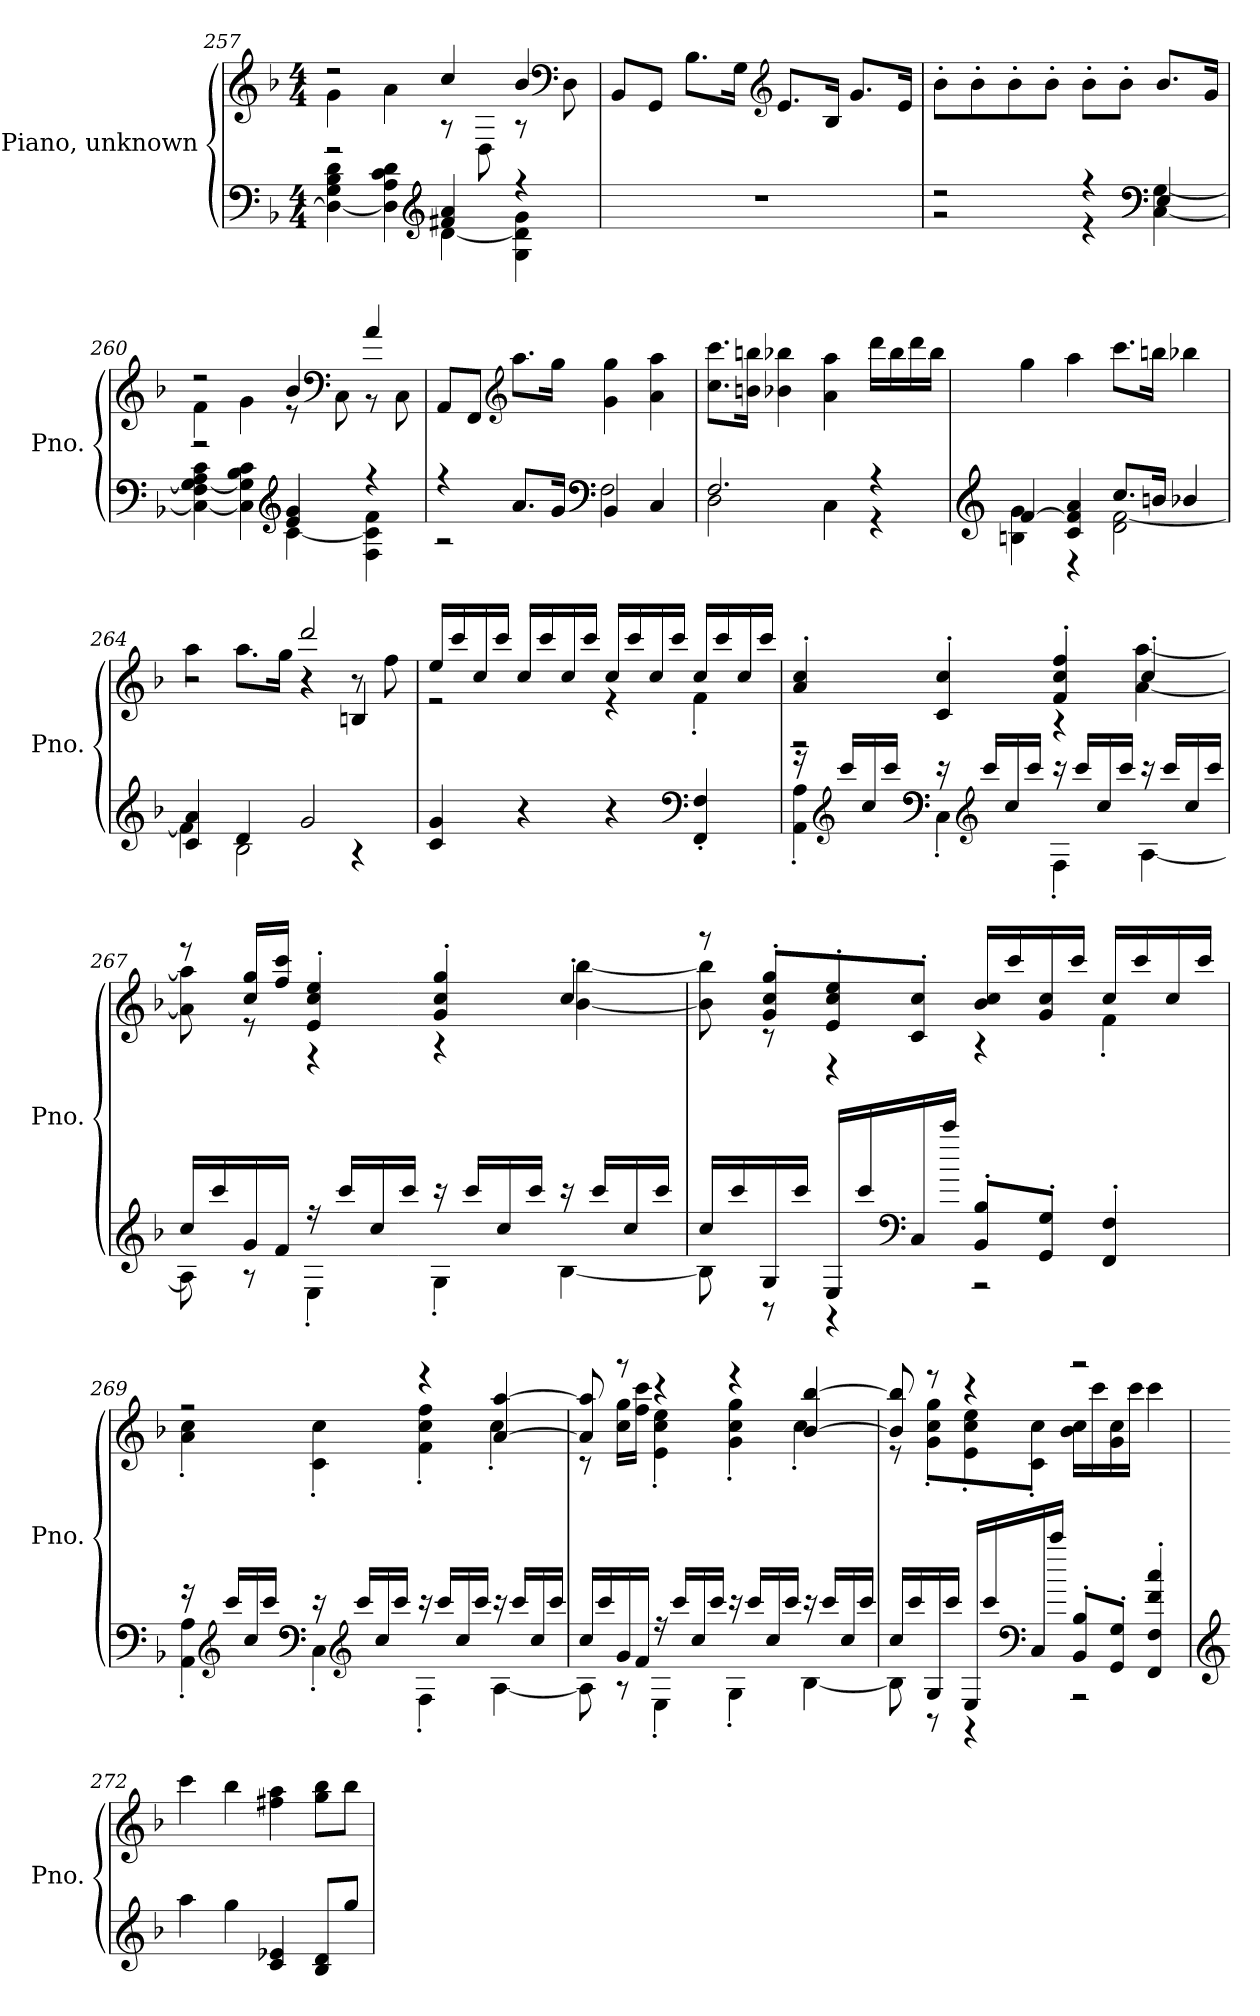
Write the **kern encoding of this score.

**kern	**kern
*part1	*part1
*staff2	*staff1
*I"Piano, unknown	*
*I'Pno.	*
*clefF4	*clefG2
*k[b-]	*k[b-]
*M4/4	*M4/4
=257	=257
*^	*^
2r	4D\_ 4G\ 4B-\ 4d\	2r	4g\
.	4D\] 4A\ 4c\ 4d\	.	4a\
*clefG2	*	*	*
4f#X/ 4a/	[4d\	4cc/	8r
.	.	.	8D\
4r	4G\ 4d\] 4g\	4b-/	8r
*	*	*clefF4	*
.	.	.	8D\
*v	*v	*	*
*	*v	*v
=258	=258
1r	8BB-/L
.	8GG/J
.	8.B-\L
.	16G\Jk
*	*clefG2
.	8.e/L
.	16B-/Jk
.	8.g/L
.	16e/Jk
!!LO:LB:g=z
=259	=259
*^	*
2r	2r	8b-'\L
.	.	8b-'\
.	.	8b-'\
.	.	8b-'\J
4r	4r	8b-'\L
.	.	8b-'\J
*clefF4	*	*
4E/	[4C\ [4G\	8.b-/L
.	.	16g/Jk
=260	=260	=260
*	*	*^
2r	4C\_ 4F\ 4G\_ 4A\ 4c\	2r	4f\
.	4C\] 4G\] 4B-\ 4c\	.	4g\
*clefG2	*	*	*
4e/ 4g/	[4c\	4b-/	8r
*	*	*clefF4	*
.	.	.	8C\
4r	4F\ 4c\] 4f\	4a/	8r
.	.	.	8C\
*	*	*v	*v
=261	=261	=261
4r	2r	8AA/L
.	.	8FF/J
*	*	*clefG2
8.a/L	.	8.aa\L
16g/Jk	.	16gg\Jk
*clefF4	*	*
4BB-/	2F\	4g\ 4gg\
4C/	.	4a\ 4aa\
=262	=262	=262
2.F/	2D\	8.cc\ 8.ccc\L
.	.	16bn\ 16bbn\Jk
.	.	4b-X\ 4bb-X\
.	4C\	4a\ 4aa\
4r	4r	16ddd\LL
.	.	16bb-\
.	.	16ddd\
.	.	16bb-\JJ
!!LO:LB:g=z
=263	=263	=263
*clefG2	*	*
[4f/	4Bn\ 4g\	4gg\
4c/ 4f/] 4a/	4r	4aa\
8.cc/L	2d\ [2f\	8.ccc\L
16bn/Jk	.	16bbn\Jk
4b-X/	.	4bb-X\
=264	=264	=264
*	*	*^
*	*	*	*^
4c/ 4a/	4f\]	2r	4aa\	2r
4d/	2B-\	.	8.aa\L	.
.	.	.	16gg\Jk	.
2g/	.	2ddd/	4r	4r
.	4r	.	8r	4Bn/
.	.	.	8ff\	.
*v	*v	*	*	*
*	*	*v	*v
=265	=265	=265
4c/ 4g/	16ee/LL	2r
.	16ccc/	.
.	16cc/	.
.	16ccc/JJ	.
4r	16cc/LL	.
.	16ccc/	.
.	16cc/	.
.	16ccc/JJ	.
4r	16cc/LL	4r
.	16ccc/	.
.	16cc/	.
.	16ccc/JJ	.
*clefF4	*	*
4FF/' 4F/'	16cc/LL	4f'\
.	16ccc/	.
.	16cc/	.
.	16ccc/JJ	.
!!LO:LB:g=z	!!
=266	=266	=266
*^	*	*
16r	4AA\' 4A\'	4a/' 4cc/'	2r
*clefG2	*	*	*
16ccc/LL	.	.	.
16cc/	.	.	.
16ccc/JJ	.	.	.
*clefF4	*	*	*
16r	4C'\	4c/' 4cc/'	.
*clefG2	*	*	*
16ccc/LL	.	.	.
16cc/	.	.	.
16ccc/JJ	.	.	.
16r	4F'\	4f/' 4cc/' 4ff/'	4r
16ccc/LL	.	.	.
16cc/	.	.	.
16ccc/JJ	.	.	.
16r	[4A\	4cc'/	[4a\ [4aa\
16ccc/LL	.	.	.
16cc/	.	.	.
16ccc/JJ	.	.	.
=267	=267	=267	=267
16cc/LL	8A\]	8r	8a\] 8aa\]
16ccc/	.	.	.
16g/	8r	16cc/ 16gg/LL	8r
16f/JJ	.	16ff/ 16ccc/JJ	.
16r	4E'\	4e/' 4cc/' 4ee/'	4r
16ccc/LL	.	.	.
16cc/	.	.	.
16ccc/JJ	.	.	.
16r	4G'\	4g/' 4cc/' 4gg/'	4r
16ccc/LL	.	.	.
16cc/	.	.	.
16ccc/JJ	.	.	.
16r	[4B-\	4cc'/	[4b-\ [4bb-\
16ccc/LL	.	.	.
16cc/	.	.	.
16ccc/JJ	.	.	.
!!LO:PB:g=z	!!
=268	=268	=268	=268
16cc/LL	8B-\]	8r	8b-\] 8bb-\]
16ccc/	.	.	.
16G/	8r	8g/' 8cc/' 8gg/'L	8r
16ccc/JJ	.	.	.
16E/LL	4r	8e/' 8cc/' 8ee/'	4r
16ccc/	.	.	.
*clefF4	*	*	*
16C/	.	8c/' 8cc/'J	.
16ccc/JJ	.	.	.
8BB-/' 8B-/'L	2r	16b-/ 16cc/LL	4r
.	.	16ccc/	.
8GG/' 8G/'J	.	16g/ 16cc/	.
.	.	16ccc/JJ	.
4FF/' 4F/'	.	16cc/LL	4f'\
.	.	16ccc/	.
.	.	16cc/	.
.	.	16ccc/JJ	.
=269	=269	=269	=269
16r	4AA\' 4A\'	2r	4a\' 4cc\'
*clefG2	*	*	*
16ccc/LL	.	.	.
16cc/	.	.	.
16ccc/JJ	.	.	.
*clefF4	*	*	*
16r	4C'\	.	4c\' 4cc\'
*clefG2	*	*	*
16ccc/LL	.	.	.
16cc/	.	.	.
16ccc/JJ	.	.	.
16r	4F'\	4r	4f\' 4cc\' 4ff\'
16ccc/LL	.	.	.
16cc/	.	.	.
16ccc/JJ	.	.	.
16r	[4A\	[4a/ [4aa/	4cc'\
16ccc/LL	.	.	.
16cc/	.	.	.
16ccc/JJ	.	.	.
!!LO:LB:g=z	!!
=270	=270	=270	=270
16cc/LL	8A\]	8a/] 8aa/]	8r
16ccc/	.	.	.
16g/	8r	8r	16cc\ 16gg\LL
16f/JJ	.	.	16ff\ 16ccc\JJ
16r	4E'\	4r	4e\' 4cc\' 4ee\'
16ccc/LL	.	.	.
16cc/	.	.	.
16ccc/JJ	.	.	.
16r	4G'\	4r	4g\' 4cc\' 4gg\'
16ccc/LL	.	.	.
16cc/	.	.	.
16ccc/JJ	.	.	.
16r	[4B-\	[4b-/ [4bb-/	4cc'\
16ccc/LL	.	.	.
16cc/	.	.	.
16ccc/JJ	.	.	.
=271	=271	=271	=271
16cc/LL	8B-\]	8b-/] 8bb-/]	8r
16ccc/	.	.	.
16G/	8r	8r	8g\' 8cc\' 8gg\'L
16ccc/JJ	.	.	.
16E/LL	4r	4r	8e\' 8cc\' 8ee\'
16ccc/	.	.	.
*clefF4	*	*	*
16C/	.	.	8c\' 8cc\'J
16ccc/JJ	.	.	.
8BB-/' 8B-/'L	2r	2r	16b-\ 16cc\LL
.	.	.	16ccc\
8GG/' 8G/'J	.	.	16g\ 16cc\
.	.	.	16ccc\JJ
4FF/' 4F/' 4f/' 4cc/'	.	.	4ccc\
*v	*v	*	*
*	*v	*v
=272	=272
*clefG2	*
4aa\	4ccc\
4gg\	4bb-\
4c/ 4e-X/	4ff#X\ 4aa\
8B-/ 8d/L	8gg\ 8bb-\L
8gg/J	8bb-\J
=	=
*-	*-
